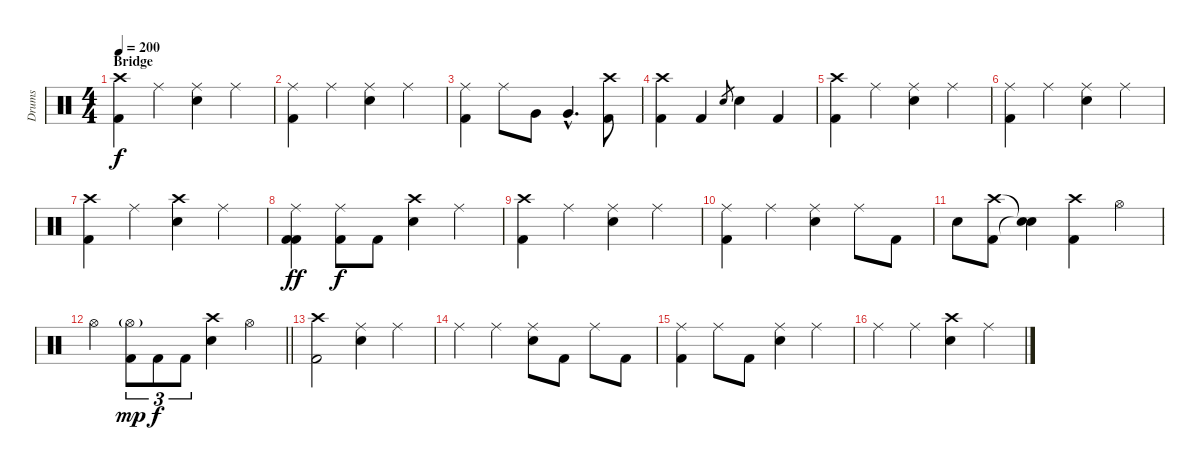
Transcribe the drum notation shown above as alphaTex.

\track ("Drums" "Drums") {instrument percussion}
\staff {score}
\articulation defaults
\ts (4 4)
\section ("" "Bridge")
\tempo 200
\clef neutral
\ks c
("Crash high (hit)" "Kick (hit) 2").4{dy f} "Ride (middle)".4 ("Ride (middle)" "Electric Snare (hit)").4 "Ride (middle)".4 |
("Ride (middle)" "Kick (hit) 2").4 "Ride (middle)".4 ("Ride (middle)" "Electric Snare (hit)").4 "Ride (middle)".4 |
("Ride (middle)" "Kick (hit) 2").4 "Ride (middle)".8 "Very Low Tom (hit)".8 "Very Low Tom (hit)"{hac}.4{d} ("Crash high (hit)" "Kick (hit) 2").8 |
("Crash high (hit)" "Kick (hit) 2").4 "Kick (hit) 2".4 "Snare (hit) 2".8{gr} "Electric Snare (hit)".4 "Kick (hit) 2".4 |
("Crash high (hit)" "Kick (hit) 2").4 "Ride (middle)".4 ("Ride (middle)" "Electric Snare (hit)").4 "Ride (middle)".4 |
("Ride (middle)" "Kick (hit) 2").4 "Ride (middle)".4 ("Ride (middle)" "Electric Snare (hit)").4 "Ride (middle)".4 |
("Crash high (hit)" "Kick (hit) 2").4 "Ride (middle)".4 ("Crash high (hit)" "Electric Snare (hit)").4 "Ride (middle)".4 |
("Ride (middle)" "Kick (hit) 2" "Kick (hit) 2").4{dy ff} ("Ride (middle)" "Kick (hit) 2").8{dy f} "Kick (hit) 2".8 ("Crash high (hit)" "Electric Snare (hit)").4 "Ride (middle)".4 |
("Crash high (hit)" "Kick (hit) 2").4 "Ride (middle)".4 ("Ride (middle)" "Electric Snare (hit)").4 "Ride (middle)".4 |
("Ride (middle)" "Kick (hit) 2").4 "Ride (middle)".4 ("Ride (middle)" "Electric Snare (hit)").4 "Ride (middle)".8 "Kick (hit) 2".8 |
"Electric Snare (hit)".8 ("Crash high (hit)" "Kick (hit) 2").8 ("Snare (hit)"{t} "Snare (hit)"{t}).4 ("Crash high (hit)" "Kick (hit) 2").4 "Hi-Hat (open)".4 |
\barLineRight lightlight "Hi-Hat (open)".4
("Hi-Hat (open)"{g} "Kick (hit) 2").8{tu (3 2) dy mp} "Kick (hit) 2".8{tu (3 2) dy f} "Kick (hit) 2".8{tu (3 2)} ("Crash high (hit)" "Electric Snare (hit)").4 "Hi-Hat (open)".4 |
("Crash high (hit)" "Kick (hit) 2").2 ("Ride (middle)" "Electric Snare (hit)").4 "Ride (middle)".4 |
"Ride (middle)".4 "Ride (middle)".4 ("Ride (middle)" "Electric Snare (hit)").8 "Kick (hit) 2".8 "Ride (middle)".8 "Kick (hit) 2".8 |
("Ride (middle)" "Kick (hit) 2").4 "Ride (middle)".8 "Kick (hit) 2".8 ("Ride (middle)" "Electric Snare (hit)").4 "Ride (middle)".4 |
"Ride (middle)".4 "Ride (middle)".4 ("Crash high (hit)" "Electric Snare (hit)").4 "Ride (middle)".4
